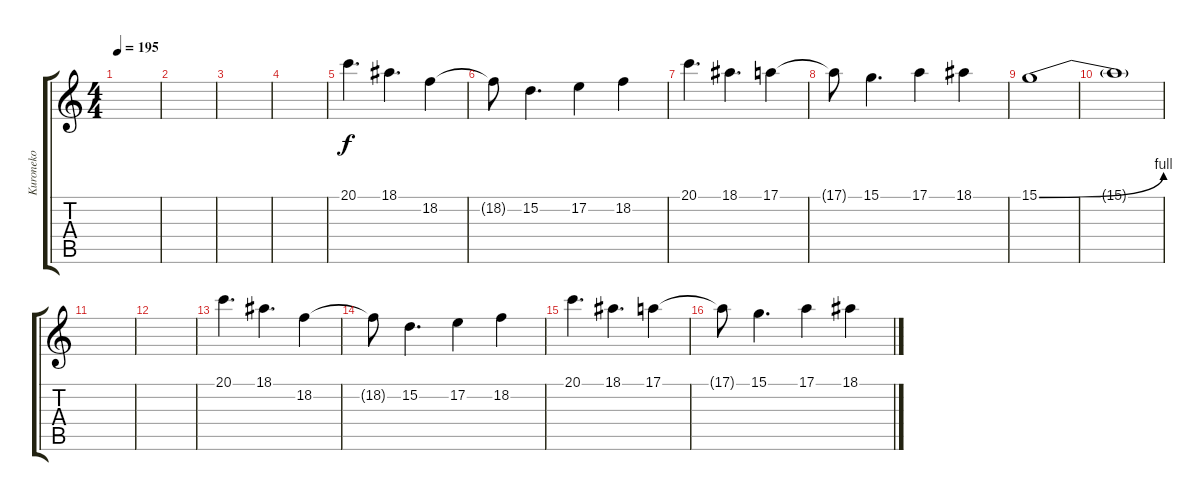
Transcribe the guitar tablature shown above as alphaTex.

\track ("Kuroneko" "Kuroneko") {instrument recorder}
\staff {score tabs}
\tuning (E4 B3 G3 D3 A2 E2) {hide}
\ts (4 4)
\tempo 195
\clef g2
\ks c
|
|
|
|
20.1.4{d} 18.1.4{d} 18.2.4 |
18.2{t}.8 15.2.4{d} 17.2.4 18.2.4 |
20.1.4{d} 18.1.4{d} 17.1.4 |
17.1{t}.8 15.1.4{d} 17.1.4 18.1.4 |
15.1{be (bend 0 0 60 4)}.1 |
15.1{t}.1 |
|
|
20.1.4{d} 18.1.4{d} 18.2.4 |
18.2{t}.8 15.2.4{d} 17.2.4 18.2.4 |
20.1.4{d} 18.1.4{d} 17.1.4 |
17.1{t}.8 15.1.4{d} 17.1.4 18.1.4
